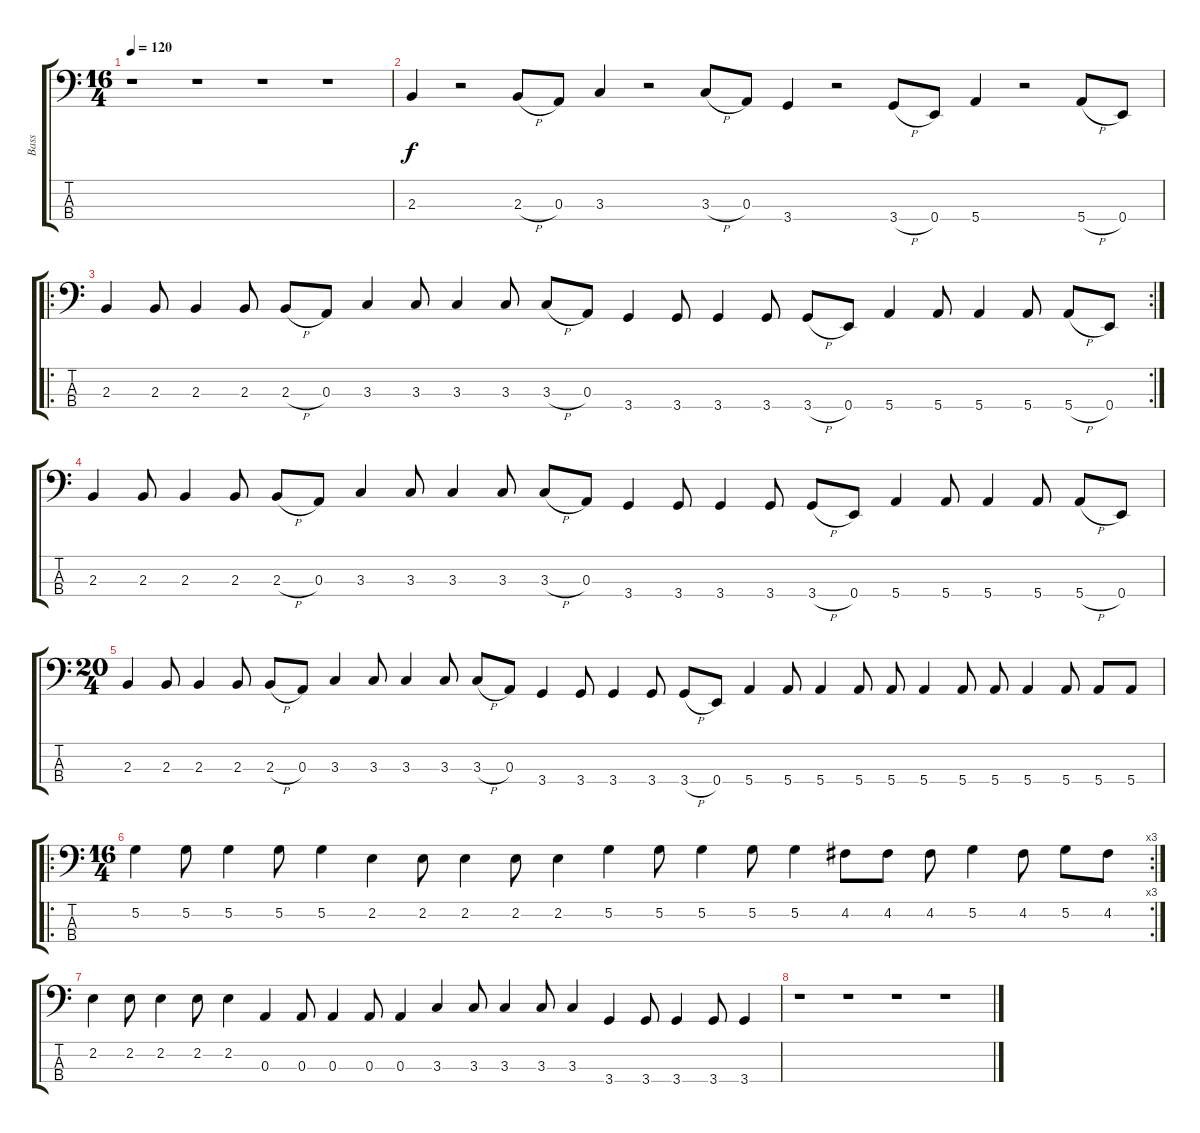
\track ("Bass" "Bass") {instrument electricbassfinger}
\staff {score tabs}
\tuning (G2 D2 A1 E1) {hide}
\ts (16 4)
\tempo 120
\clef f4
\ks c
r.1{dy f instrument electricbassfinger} r.1 r.1 r.1 |
2.3.4 r.2 2.3{h}.8 0.3.8 3.3.4 r.2 3.3{h}.8 0.3.8 3.4.4 r.2 3.4{h}.8 0.4.8 5.4.4 r.2 5.4{h}.8 0.4.8 |
\ro
\rc 2
2.3.4 2.3.8 2.3.4 2.3.8 2.3{h}.8 0.3.8 3.3.4 3.3.8 3.3.4 3.3.8 3.3{h}.8 0.3.8 3.4.4 3.4.8 3.4.4 3.4.8 3.4{h}.8 0.4.8 5.4.4 5.4.8 5.4.4 5.4.8 5.4{h}.8 0.4.8 |
2.3.4 2.3.8 2.3.4 2.3.8 2.3{h}.8 0.3.8 3.3.4 3.3.8 3.3.4 3.3.8 3.3{h}.8 0.3.8 3.4.4 3.4.8 3.4.4 3.4.8 3.4{h}.8 0.4.8 5.4.4 5.4.8 5.4.4 5.4.8 5.4{h}.8 0.4.8 |
\ts (20 4)
2.3.4 2.3.8 2.3.4 2.3.8 2.3{h}.8 0.3.8 3.3.4 3.3.8 3.3.4 3.3.8 3.3{h}.8 0.3.8 3.4.4 3.4.8 3.4.4 3.4.8 3.4{h}.8 0.4.8 5.4.4 5.4.8 5.4.4 5.4.8 5.4.8 5.4.4 5.4.8 5.4.8 5.4.4 5.4.8 5.4.8 5.4.8 |
\ro
\rc 3
\ts (16 4)
5.2.4 5.2.8 5.2.4 5.2.8 5.2.4 2.2.4 2.2.8 2.2.4 2.2.8 2.2.4 5.2.4 5.2.8 5.2.4 5.2.8 5.2.4 4.2.8 4.2.8 4.2.8 5.2.4 4.2.8 5.2.8 4.2.8 |
2.2.4 2.2.8 2.2.4 2.2.8 2.2.4 0.3.4 0.3.8 0.3.4 0.3.8 0.3.4 3.3.4 3.3.8 3.3.4 3.3.8 3.3.4 3.4.4 3.4.8 3.4.4 3.4.8 3.4.4 |
r.1 r.1 r.1 r.1
